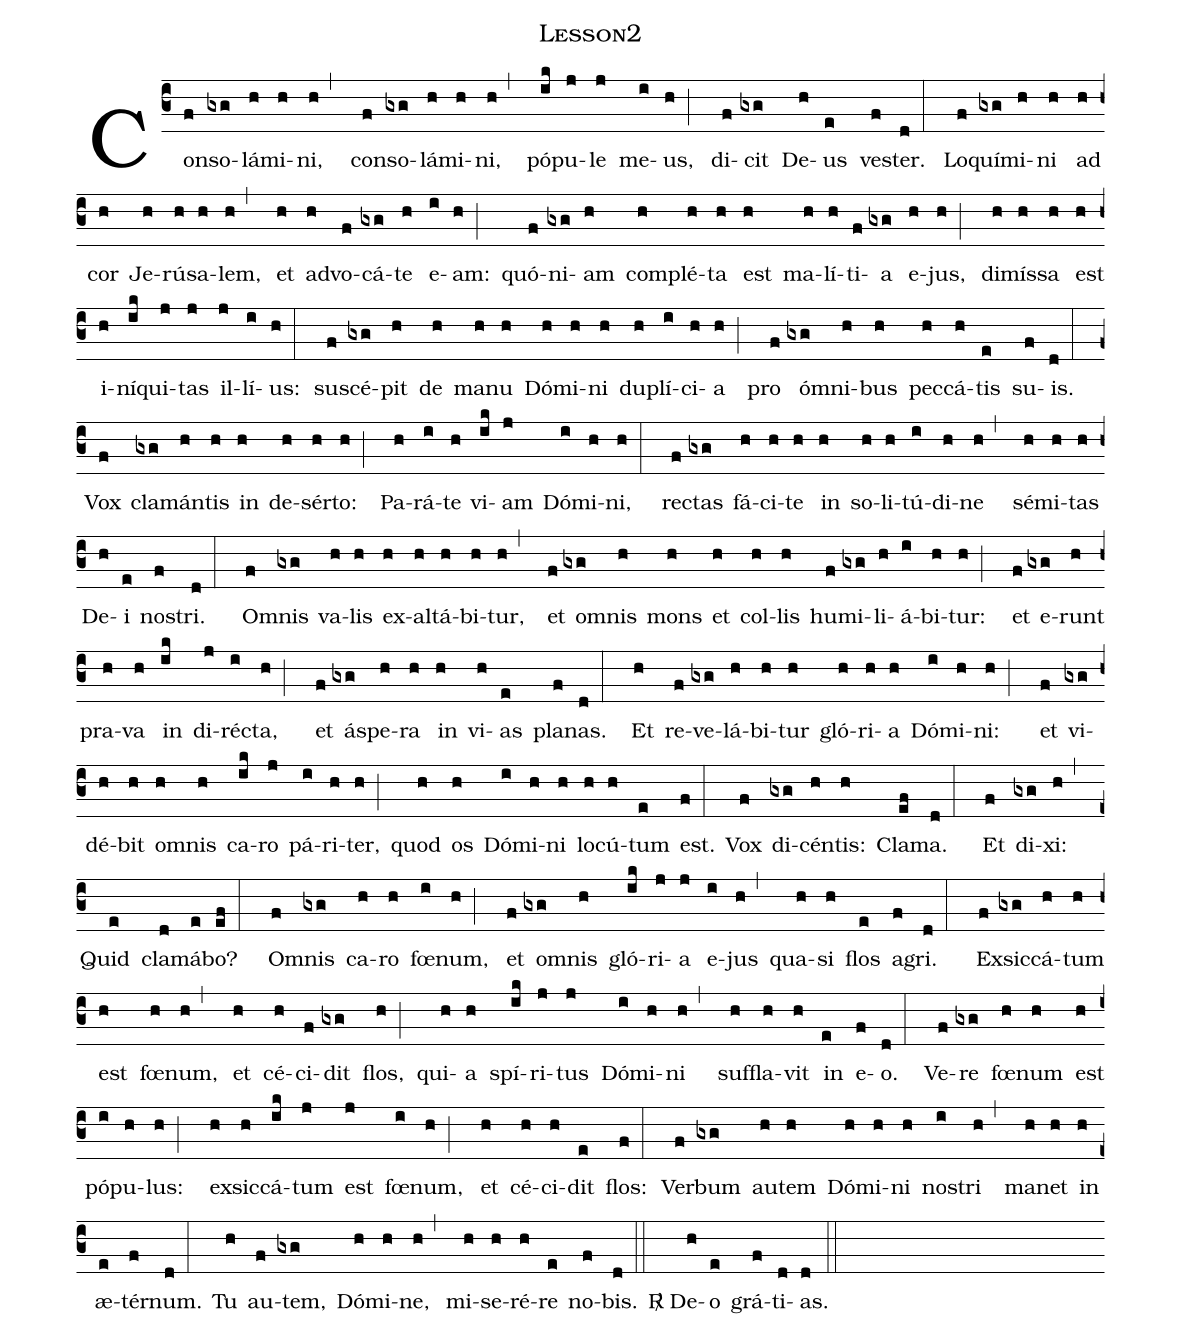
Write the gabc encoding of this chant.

name: Lesson2;
%%
(c3)Con(f)so(gxg)lá(h)mi(h)ni,(h,) con(f)so(gxg)lá(h)mi(h)ni,(h,) pó(ik)pu(j)le(j) me(i)us,(h;) di(f)cit(gxg) De(h)us(e) ve(f)ster.(d:)

Lo(f)quí(gxg)mi(h)ni(h) ad(h) cor(h) Je(h)rú(h)sa(h)lem,(h,) et(h) ad(h)vo(f)cá(gxg)te(h) e(i)am:(h;) quó(f)ni(gxg)am(h) com(h)plé(h)ta(h) est(h) ma(h)lí(h)ti(f)a(gxg) e(h)jus,(h;) di(h)mís(h)sa(h) est(h) i(h)ní(ik)qui(j)tas(j) il(j)lí(i)us:(h:)

su(f)scé(gxg)pit(h) de(h) ma(h)nu(h) Dó(h)mi(h)ni(h) du(h)plí(i)ci(h)a(h;) pro(f) óm(gxg)ni(h)bus(h) pec(h)cá(h)tis(e) su(f)is.(d:)

Vox(f) cla(gxg)mán(h)tis(h) in(h) de(h)sér(h)to:(h;) Pa(h)rá(i)te(h) vi(ik)am(j) Dó(i)mi(h)ni,(h:)

rec(f)tas(gxg) fá(h)ci(h)te(h) in(h) so(h)li(h)tú(i)di(h)ne(h,) sé(h)mi(h)tas(h) De(h)i(e) no(f)stri.(d:)




Om(f)nis(gxg) va(h)lis(h) ex(h)al(h)tá(h)bi(h)tur,(h,) et(f) om(gxg)nis(h) mons(h) et(h) col(h)lis(h) hu(f)mi(gxg)li(h)á(i)bi(h)tur:(h;) et(f) e(gxg)runt(h) pra(h)va(h) in(ik) di(j)réc(i)ta,(h;) et(f) á(gxg)spe(h)ra(h) in(h) vi(h)as(e) pla(f)nas.(d:)

Et(h) re(f)ve(gxg)lá(h)bi(h)tur(h) gló(h)ri(h)a(h) Dó(i)mi(h)ni:(h;) et(f) vi(gxg)dé(h)bit(h) om(h)nis(h) ca(ik)ro(j) pá(i)ri(h)ter,(h;) quod(h) os(h) Dó(i)mi(h)ni(h) lo(h)cú(h)tum(e) est.(f:)

Vox(f) di(gxg)cén(h)tis:(h) Cla(ef)ma.(d:)

Et(f) di(gxg)xi:(h,) Quid(e) cla(d)má(e)bo?(ef:)

Om(f)nis(gxg) ca(h)ro(h) fœ(i)num,(h;) et(f) om(gxg)nis(h) gló(ik)ri(j)a(j) e(i)jus(h,) qua(h)si(h) flos(e) ag(f)ri.(d:)

Ex(f)sic(gxg)cá(h)tum(h) est(h) fœ(h)num,(h,) et(h) cé(h)ci(f)dit(gxg) flos,(h;) qui(h)a(h) spí(ik)ri(j)tus(j) Dó(i)mi(h)ni(h,) suf(h)fla(h)vit(h) in(e) e(f)o.(d:)

Ve(f)re(gxg) fœ(h)num(h) est(h) pó(i)pu(h)lus:(h;) ex(h)sic(h)cá(ik)tum(j) est(j) fœ(i)num,(h;) et(h) cé(h)ci(h)dit(e) flos:(f:)

Ver(f)bum(gxg) au(h)tem(h) Dó(h)mi(h)ni(h) no(i)stri(h,) ma(h)net(h) in(h) æ(e)tér(f)num.(d:)

Tu(h) au(f)tem,(gxg) Dó(h)mi(h)ne,(h,) mi(h)se(h)ré(h)re(e) no(f)bis.(d::) <sp>R/</sp> De(h)o(e) grá(f)ti(d)as.(d::)
